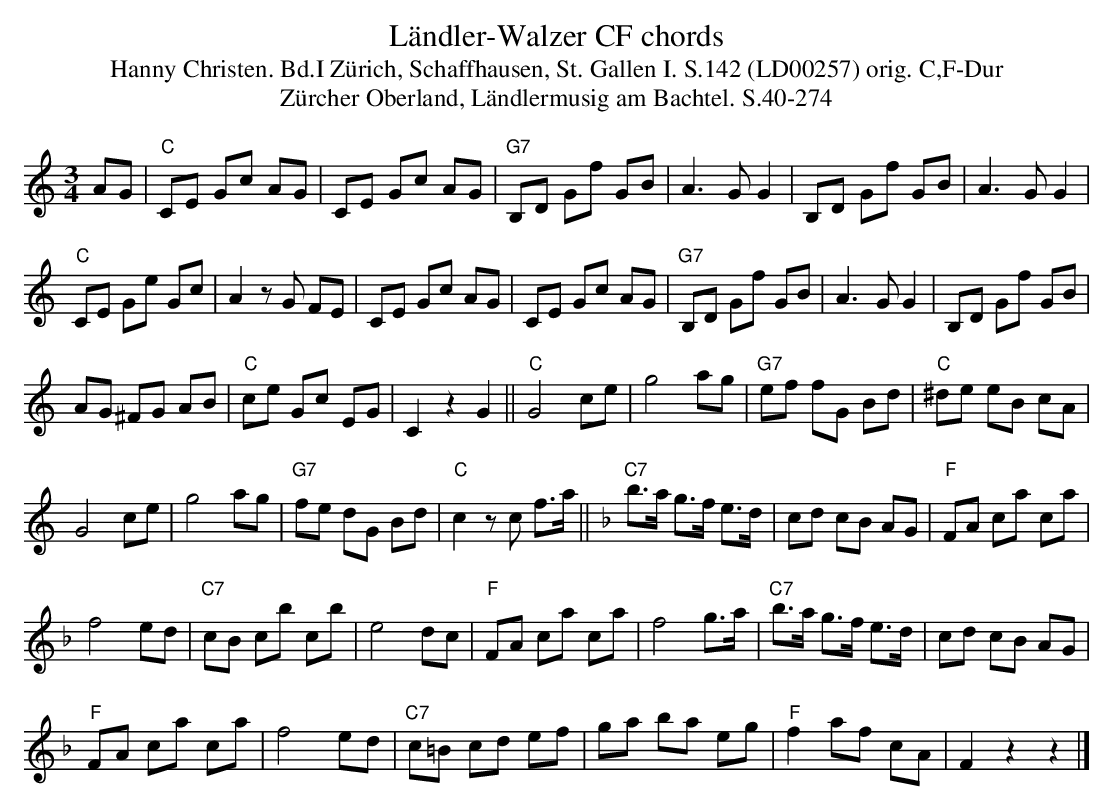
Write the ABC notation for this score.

X:1
T: L\"andler-Walzer CF chords
T:Hanny Christen. Bd.I Zürich, Schaffhausen, St. Gallen I. S.142 (LD00257) orig. C,F-Dur
T: Z\"urcher Oberland, L\"andlermusig am Bachtel. S.40-274
M:3/4
L:1/8
K:C %%MIDI gchordon
AG | "C"CE Gc AG | CE Gc AG | "G7"B,D Gf GB | A3GG2 | B,D Gf GB | A3GG2 |
"C"CE Ge Gc | A2zG FE | CE Gc AG | CE Gc AG | "G7"B,D Gf GB | A3GG2 | B,D Gf GB |
AG ^FG AB | "C"ce Gc EG | C2z2G2 || "C"G4ce | g4ag | "G7"ef fG Bd | "C"^de eB cA |
G4ce | g4ag | "G7"fe dG Bd | "C"c2zc f>a || [K:F] "C7"b>a g>f e>d | cd cB AG | "F"FA ca ca |
f4ed | "C7"cB cb cb | e4dc | "F"FA ca ca | f4g>a | "C7"b>a g>f e>d | cd cB AG |
"F"FA ca ca | f4ed | "C7"c=B cd ef | ga ba eg | "F"f2af cA | F2z2z2 |]
